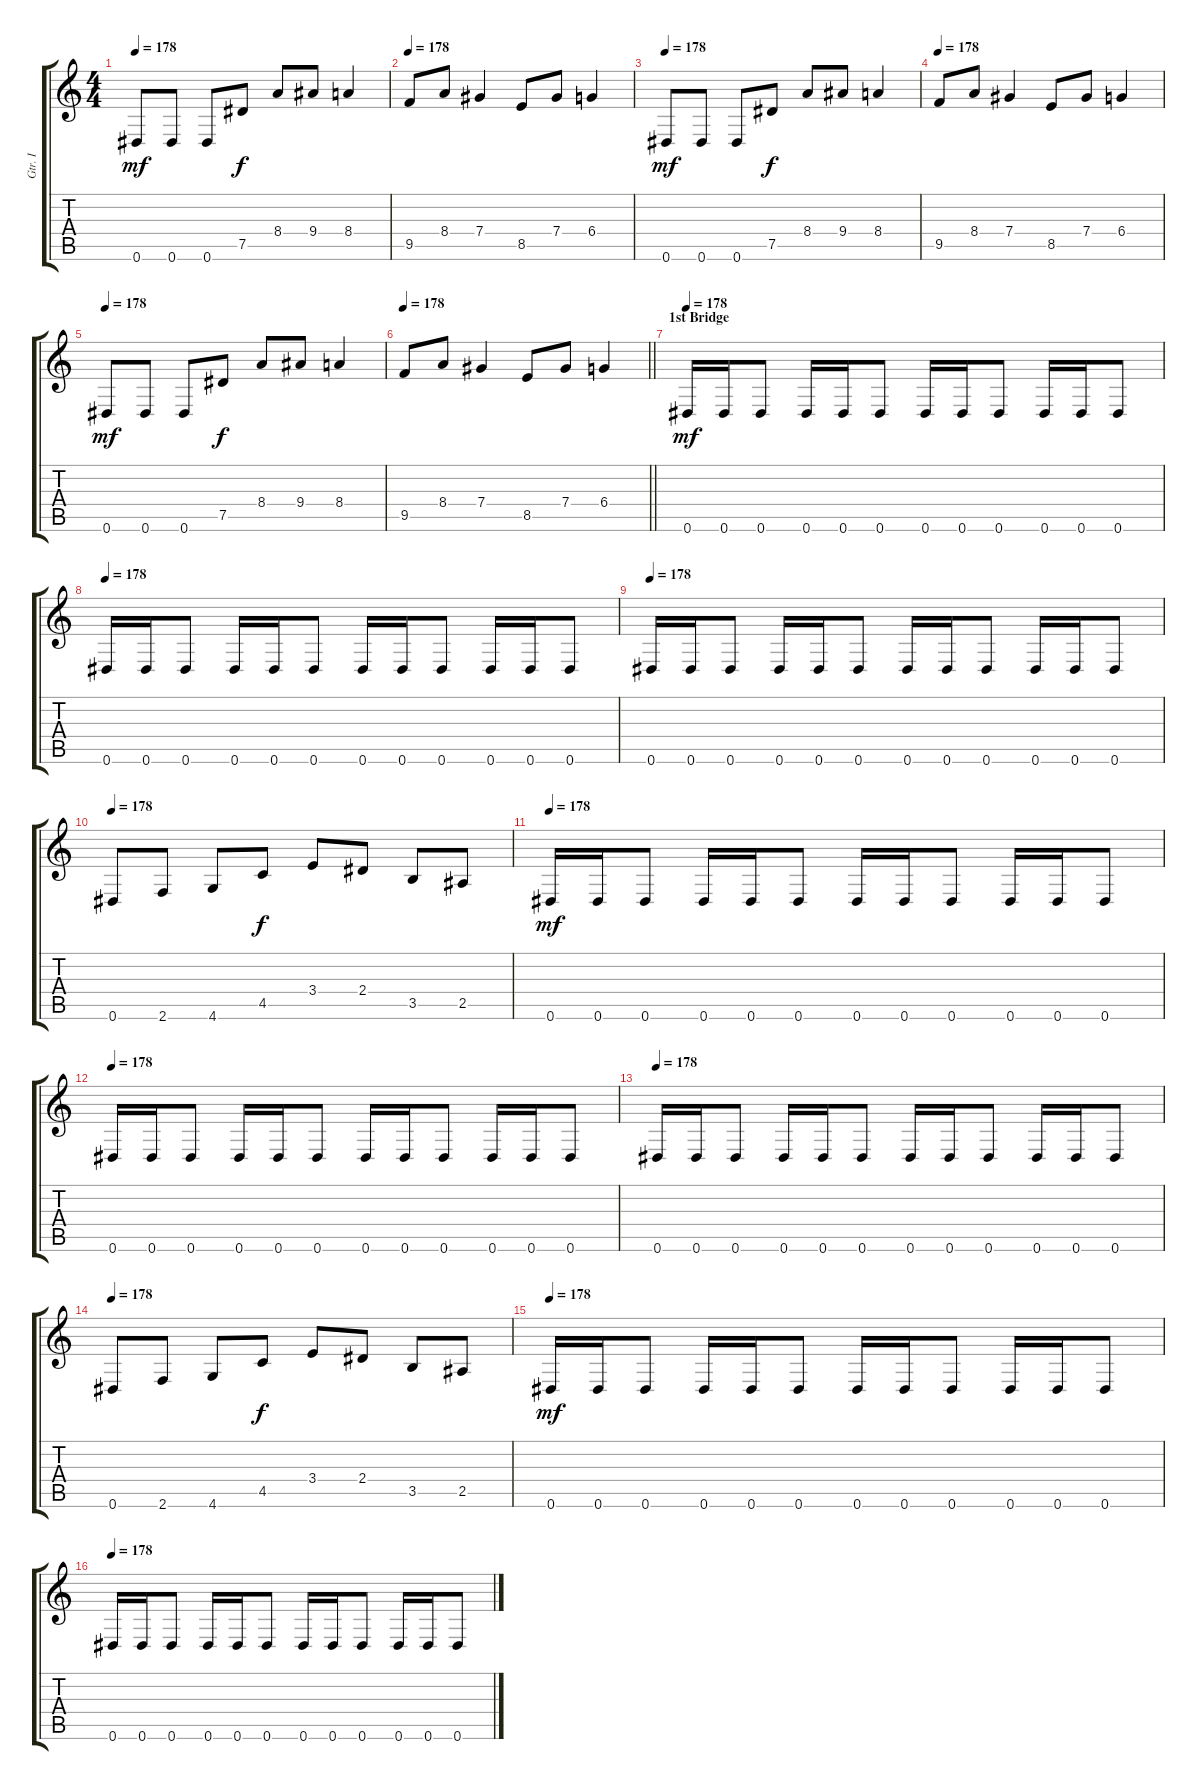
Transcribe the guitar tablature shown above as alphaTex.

\track ("Gtr. I" "Gtr. I") {instrument overdrivenguitar}
\staff {score tabs}
\tuning (Eb4 Bb3 Gb3 Db3 Ab2 Eb2) {hide}
\ts (4 4)
\tempo 178
\clef g2
\ks c
0.6.8{dy mf} 0.6.8 0.6.8 7.5.8{dy f} 8.4.8 9.4.8 8.4.4 |
\tempo 178
9.5.8 8.4.8 7.4.4 8.5.8 7.4.8 6.4.4 |
\tempo 178
0.6.8{dy mf} 0.6.8 0.6.8 7.5.8{dy f} 8.4.8 9.4.8 8.4.4 |
\tempo 178
9.5.8 8.4.8 7.4.4 8.5.8 7.4.8 6.4.4 |
\tempo 178
0.6.8{dy mf} 0.6.8 0.6.8 7.5.8{dy f} 8.4.8 9.4.8 8.4.4 |
\tempo 178
\barLineRight lightlight
9.5.8 8.4.8 7.4.4 8.5.8 7.4.8 6.4.4 |
\section ("" "1st Bridge")
\tempo 178
0.6.16{dy mf} 0.6.16 0.6.8 0.6.16 0.6.16 0.6.8 0.6.16 0.6.16 0.6.8 0.6.16 0.6.16 0.6.8 |
\tempo 178
0.6.16 0.6.16 0.6.8 0.6.16 0.6.16 0.6.8 0.6.16 0.6.16 0.6.8 0.6.16 0.6.16 0.6.8 |
\tempo 178
0.6.16 0.6.16 0.6.8 0.6.16 0.6.16 0.6.8 0.6.16 0.6.16 0.6.8 0.6.16 0.6.16 0.6.8 |
\tempo 178
0.6.8 2.6.8 4.6.8 4.5.8{dy f} 3.4.8 2.4.8 3.5.8 2.5.8 |
\tempo 178
0.6.16{dy mf} 0.6.16 0.6.8 0.6.16 0.6.16 0.6.8 0.6.16 0.6.16 0.6.8 0.6.16 0.6.16 0.6.8 |
\tempo 178
0.6.16 0.6.16 0.6.8 0.6.16 0.6.16 0.6.8 0.6.16 0.6.16 0.6.8 0.6.16 0.6.16 0.6.8 |
\tempo 178
0.6.16 0.6.16 0.6.8 0.6.16 0.6.16 0.6.8 0.6.16 0.6.16 0.6.8 0.6.16 0.6.16 0.6.8 |
\tempo 178
0.6.8 2.6.8 4.6.8 4.5.8{dy f} 3.4.8 2.4.8 3.5.8 2.5.8 |
\tempo 178
0.6.16{dy mf} 0.6.16 0.6.8 0.6.16 0.6.16 0.6.8 0.6.16 0.6.16 0.6.8 0.6.16 0.6.16 0.6.8 |
\tempo 178
0.6.16 0.6.16 0.6.8 0.6.16 0.6.16 0.6.8 0.6.16 0.6.16 0.6.8 0.6.16 0.6.16 0.6.8
